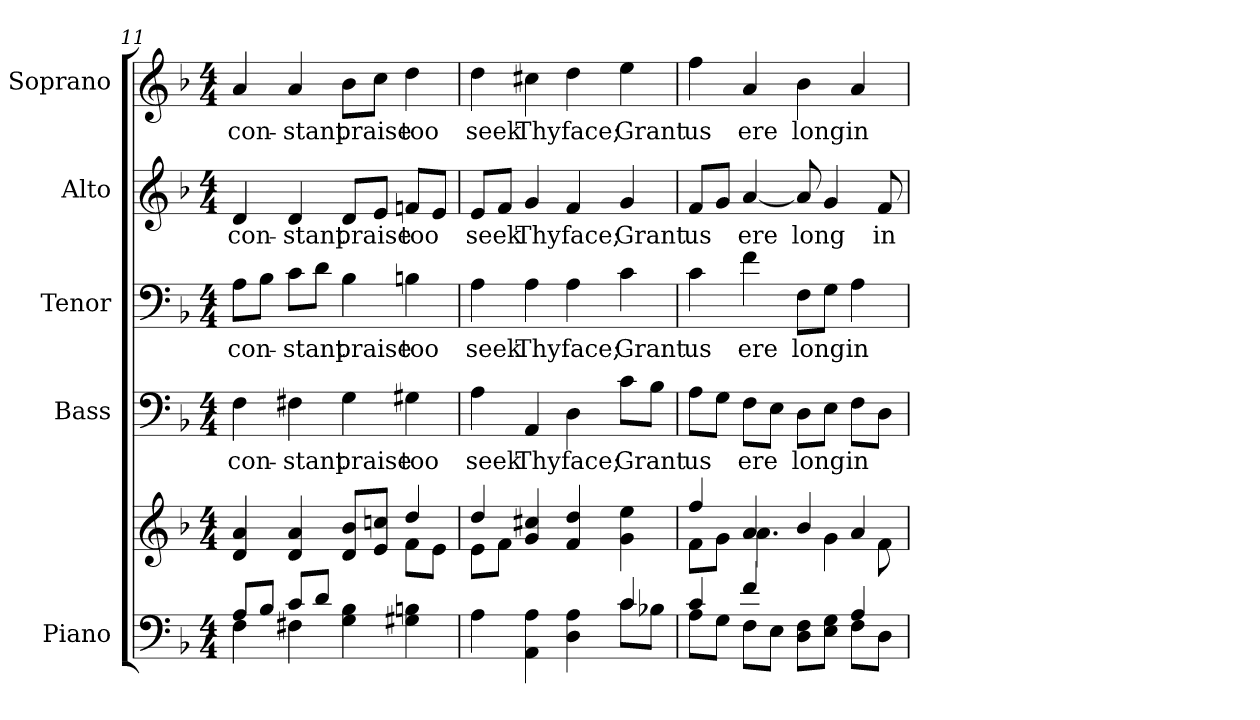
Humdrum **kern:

**kern	**kern	**kern	**text	**kern	**text	**kern	**text	**kern	**text
*part5	*part5	*part4	*part4	*part3	*part3	*part2	*part2	*part1	*part1
*staff6	*staff5	*staff4	*staff4	*staff3	*staff3	*staff2	*staff2	*staff1	*staff1
*I"Piano	*	*I"Bass	*	*I"Tenor	*	*I"Alto	*	*I"Soprano	*
*I'Pno.	*	*I'B.	*	*I'T.	*	*I'A.	*	*I'S.	*
!!LO:PB:g=z
*clefF4	*clefG2	*clefF4	*	*clefF4	*	*clefG2	*	*clefG2	*
*k[b-]	*k[b-]	*k[b-]	*	*k[b-]	*	*k[b-]	*	*k[b-]	*
*F:	*F:	*F:	*	*F:	*	*F:	*	*F:	*
*M4/4	*M4/4	*M4/4	*	*M4/4	*	*M4/4	*	*M4/4	*
=11	=11	=11	=11	=11	=11	=11	=11	=11	=11
*^	*^	*	*	*	*	*	*	*	*
!	!	!	!	!	!LO:LY:b:color=#000000	!	!	!	!	!	!
!	!	!	!	!	!	!	!LO:LY:b:color=#000000	!	!	!	!
!	!	!	!	!	!	!	!	!	!LO:LY:b:color=#000000	!	!
!	!	!	!	!	!	!	!	!	!	!	!LO:LY:b:color=#000000
8Ai/L	4Fi\	4di/ 4ai	2ryy	4Fi\	con-	8Ai\L	con-	4di/	con-	4ai/	con-
8B-i/J	.	.	.	.	.	8B-i\J	.	.	.	.	.
!	!	!	!	!	!LO:LY:b:color=#000000	!	!	!	!	!	!
!	!	!	!	!	!	!	!LO:LY:b:color=#000000	!	!	!	!
!	!	!	!	!	!	!	!	!	!LO:LY:b:color=#000000	!	!
!	!	!	!	!	!	!	!	!	!	!	!LO:LY:b:color=#000000
8ci/L	4F#Xi\	4di/ 4ai	.	4F#Xi\	-stant	8ci\L	-stant	4di/	-stant	4ai/	-stant
8di/J	.	.	.	.	.	8di\J	.	.	.	.	.
!	!	!	!	!	!LO:LY:b:color=#000000	!	!	!	!	!	!
!	!	!	!	!	!	!	!LO:LY:b:color=#000000	!	!	!	!
!	!	!	!	!	!	!	!	!	!LO:LY:b:color=#000000	!	!
!	!	!	!	!	!	!	!	!	!	!	!LO:LY:b:color=#000000
4Gi\ 4B-i	2ryy	8di/ 8b-iL	4ryy	4Gi\	praise	4B-i\	praise	8di/L	praise	8b-i\L	praise
.	.	8ei/ 8ccniJ	.	.	.	.	.	8ei/J	.	8cci\J	.
!	!	!	!	!	!LO:LY:b:color=#000000	!	!	!	!	!	!
!	!	!	!	!	!	!	!LO:LY:b:color=#000000	!	!	!	!
!	!	!	!	!	!	!	!	!	!LO:LY:b:color=#000000	!	!
!	!	!	!	!	!	!	!	!	!	!	!LO:LY:b:color=#000000
4G#Xi\ 4Bni	.	4ddi/	8fi\L	4G#Xi\	too	4Bni\	too	8fni/L	too	4ddi\	too
.	.	.	8ei\J	.	.	.	.	8ei/J	.	.	.
=12	=12	=12	=12	=12	=12	=12	=12	=12	=12	=12	=12
!	!	!	!	!	!LO:LY:b:color=#000000	!	!	!	!	!	!
!	!	!	!	!	!	!	!LO:LY:b:color=#000000	!	!	!	!
!	!	!	!	!	!	!	!	!	!LO:LY:b:color=#000000	!	!
!	!	!	!	!	!	!	!	!	!	!	!LO:LY:b:color=#000000
4Ai\	2ryy	4ddi/	8ei\L	4Ai\	seek	4Ai\	seek	8ei/L	seek	4ddi\	seek
.	.	.	8fi\J	.	.	.	.	8fi/J	.	.	.
!	!	!	!	!	!LO:LY:b:color=#000000	!	!	!	!	!	!
!	!	!	!	!	!	!	!LO:LY:b:color=#000000	!	!	!	!
!	!	!	!	!	!	!	!	!	!LO:LY:b:color=#000000	!	!
!	!	!	!	!	!	!	!	!	!	!	!LO:LY:b:color=#000000
4AAi\ 4Ai	.	4gi/ 4cc#Xi	4ryy	4AAi/	Thy	4Ai\	Thy	4gi/	Thy	4cc#Xi\	Thy
!	!	!	!	!	!LO:LY:b:color=#000000	!	!	!	!	!	!
!	!	!	!	!	!	!	!LO:LY:b:color=#000000	!	!	!	!
!	!	!	!	!	!	!	!	!	!LO:LY:b:color=#000000	!	!
!	!	!	!	!	!	!	!	!	!	!	!LO:LY:b:color=#000000
4Di\ 4Ai	4ryy	4fi/ 4ddi	2ryy	4Di\	face;	4Ai\	face;	4fi/	face;	4ddi\	face;
!	!	!	!	!	!LO:LY:b:color=#000000	!	!	!	!	!	!
!	!	!	!	!	!	!	!LO:LY:b:color=#000000	!	!	!	!
!	!	!	!	!	!	!	!	!	!LO:LY:b:color=#000000	!	!
!	!	!	!	!	!	!	!	!	!	!	!LO:LY:b:color=#000000
4ci/	8ci\L	4gi\ 4eei	.	8ci\L	Grant	4ci\	Grant	4gi/	Grant	4eei\	Grant
.	8B-Xi\J	.	.	8B-i\J	.	.	.	.	.	.	.
!!LO:PB:g=z
=13	=13	=13	=13	=13	=13	=13	=13	=13	=13	=13	=13
!	!	!	!	!	!LO:LY:b:color=#000000	!	!	!	!	!	!
!	!	!	!	!	!	!	!LO:LY:b:color=#000000	!	!	!	!
!	!	!	!	!	!	!	!	!	!LO:LY:b:color=#000000	!	!
!	!	!	!	!	!	!	!	!	!	!	!LO:LY:b:color=#000000
4ci/	8Ai\L	4ffi/	8fi\L	8Ai\L	us	4ci\	us	8fi/L	us	4ffi\	us
.	8Gi\J	.	8gi\J	8Gi\J	.	.	.	8gi/J	.	.	.
!	!	!	!	!	!LO:LY:b:color=#000000	!	!	!	!	!	!
!	!	!	!	!	!	!	!LO:LY:b:color=#000000	!	!	!	!
!	!	!	!	!	!	!	!	!	!LO:LY:b:color=#000000	!	!
!	!	!	!	!	!	!	!	!	!	!	!LO:LY:b:color=#000000
4fi/	8Fi\L	4ai/	4.ai\	8Fi\L	ere	4fi\	ere	[<4ai/	ere	4ai/	ere
.	8Ei\J	.	.	8Ei\J	.	.	.	.	.	.	.
!	!	!	!	!	!LO:LY:b:color=#000000	!	!	!	!	!	!
!	!	!	!	!	!	!	!LO:LY:b:color=#000000	!	!	!	!
!	!	!	!	!	!	!	!	!	!LO:LY:b:color=#000000	!	!
!	!	!	!	!	!	!	!	!	!	!	!LO:LY:b:color=#000000
8Di\ 8FiL	4ryy	4b-i/	.	8Di\L	long	8Fi\L	long	8ai/]	long	4b-i\	long
8Ei\ 8GiJ	.	.	4gi\	8Ei\J	.	8Gi\J	.	4gi/	.	.	.
!	!	!	!	!	!LO:LY:b:color=#000000	!	!	!	!	!	!
!	!	!	!	!	!	!	!LO:LY:b:color=#000000	!	!	!	!
!	!	!	!	!	!	!	!	!	!	!	!LO:LY:b:color=#000000
4Ai/	8Fi\L	4ai/	.	8Fi\L	in	4Ai\	in	.	.	4ai/	in
!	!	!	!	!	!	!	!	!	!LO:LY:b:color=#000000	!	!
.	8Di\J	.	8fi\	8Di\J	.	.	.	8fi/	in	.	.
*v	*v	*	*	*	*	*	*	*	*	*	*
*	*v	*v	*	*	*	*	*	*	*	*
=	=	=	=	=	=	=	=	=	=
*-	*-	*-	*-	*-	*-	*-	*-	*-	*-
